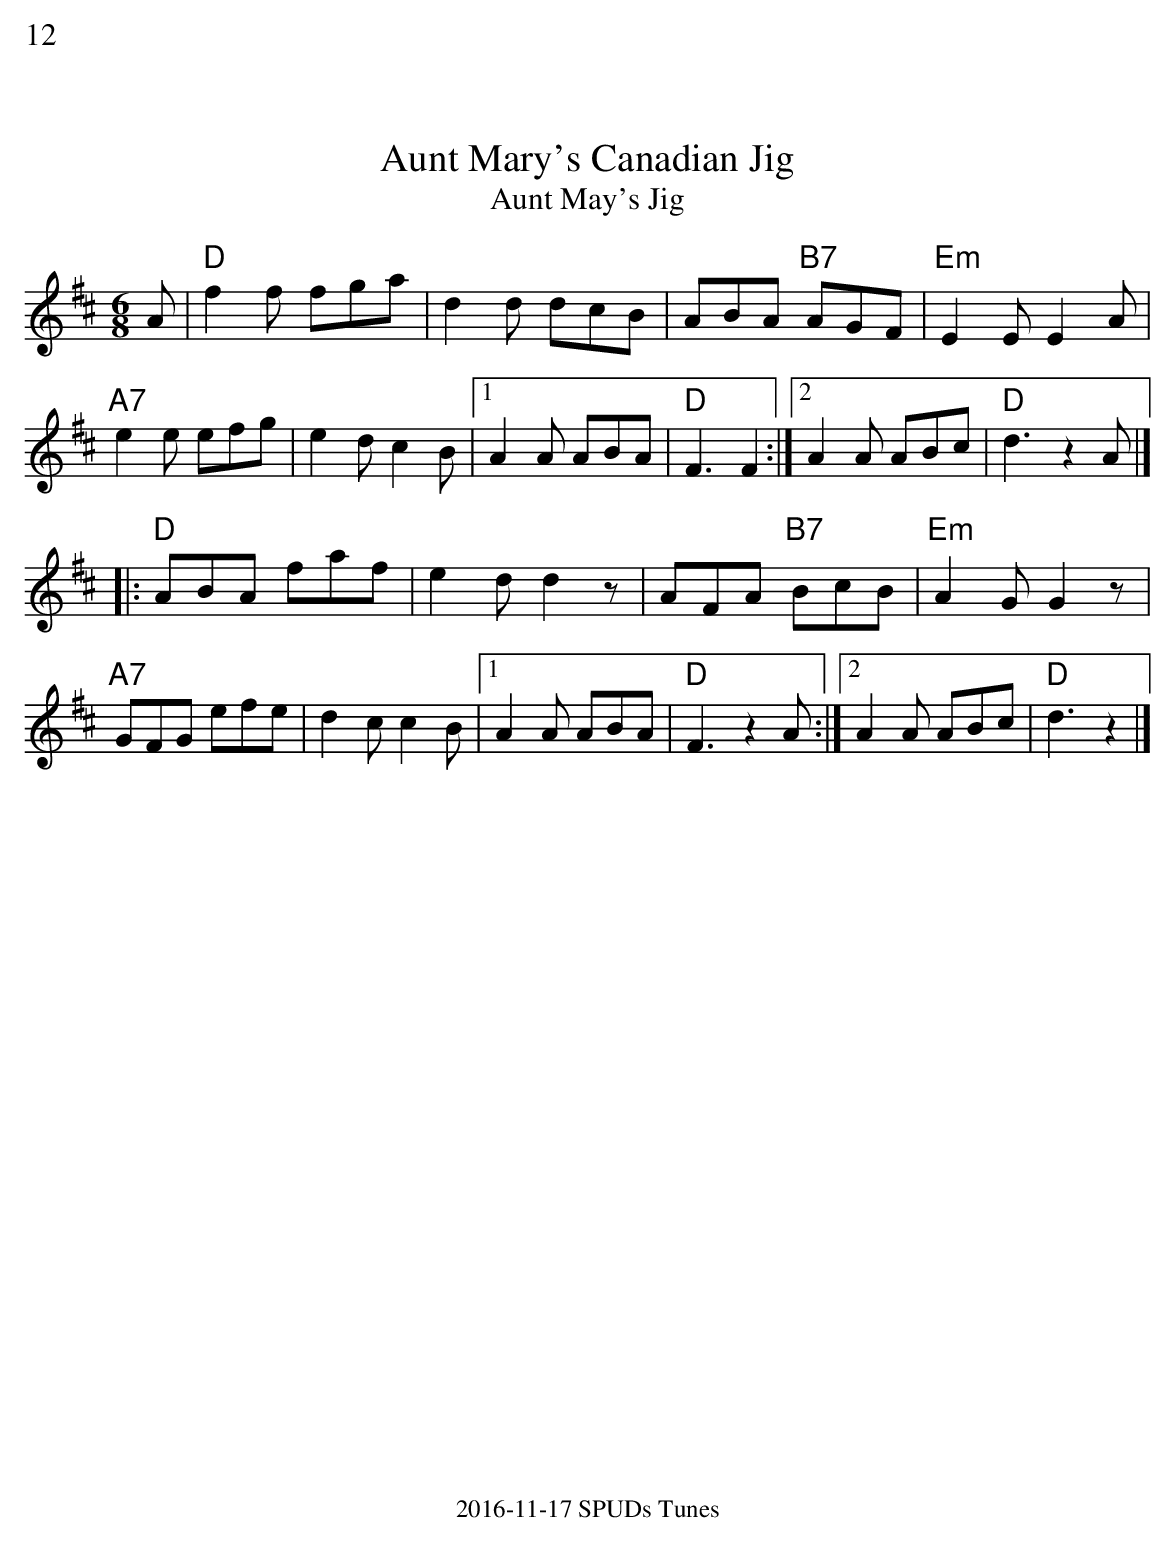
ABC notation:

X:1
%%text 12
T: Aunt Mary's Canadian Jig
T:Aunt May's Jig
M: 6/8
K: D
A| "D"f2f fga| d2d dcB| ABA "B7"AGF| "Em"E2E E2A|
"A7"e2e efg| e2d c2B|1 A2A ABA| "D"F3 F2:|2A2A ABc| "D"d3 z2A|]
|: "D"ABA faf| e2d d2z| AFA "B7"BcB| "Em"A2G G2z|
"A7"GFG efe| d2c c2B|1 A2A ABA| "D"F3  z2A:|2 A2A ABc| "D"d3z2|]
